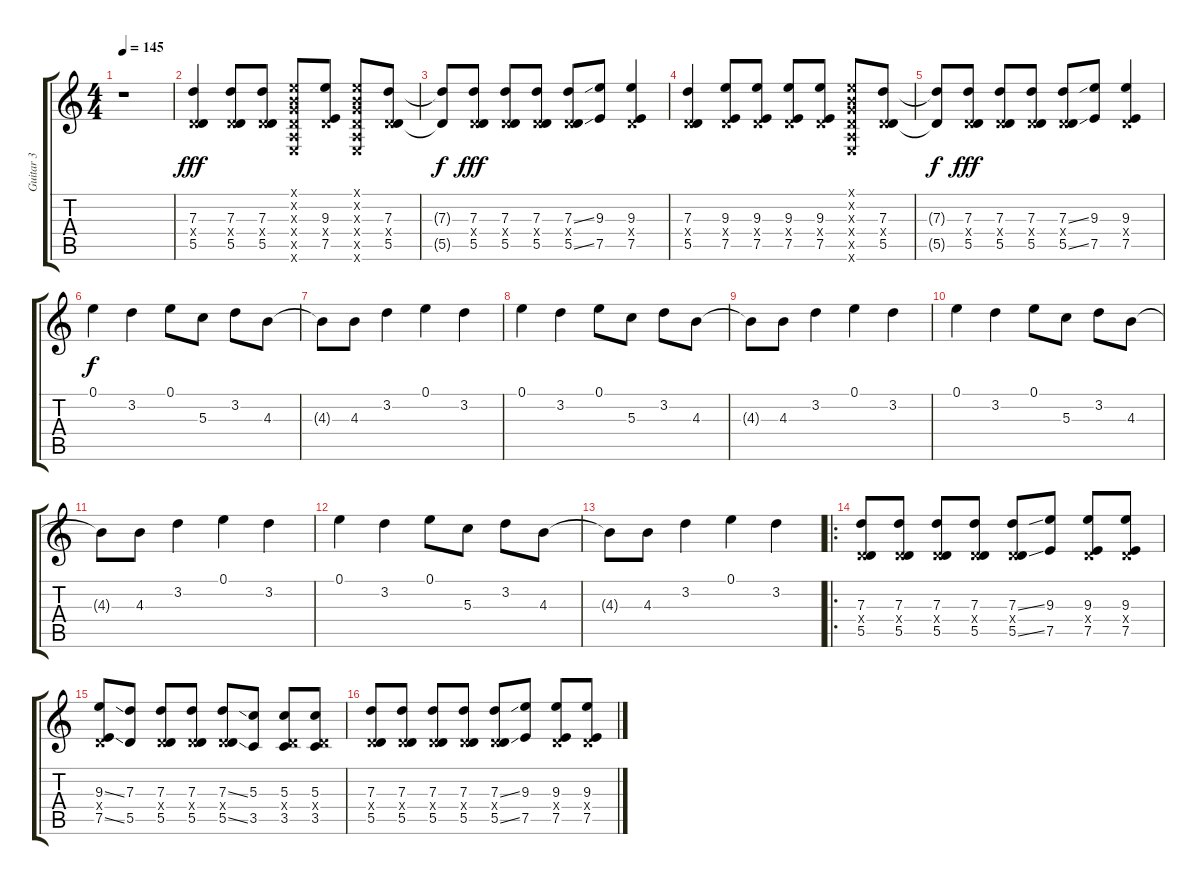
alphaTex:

\track ("Guitar 3" "Guitar 3") {instrument distortionguitar}
\staff {score tabs}
\tuning (E4 B3 G3 D3 A2 E2) {hide}
\ts (4 4)
\tempo 145
\clef g2
\ks c
r.1{dy fff} |
(7.3 0.4{x} 5.5).4 (7.3 0.4{x} 5.5).8 (7.3 0.4{x} 5.5).8 (0.1{x} 0.2{x} 0.3{x} 0.4{x} 0.5{x} 0.6{x}).8 (9.3 0.4{x} 7.5).8 (0.1{x} 0.2{x} 0.3{x} 0.4{x} 0.5{x} 0.6{x}).8 (7.3 0.4{x} 5.5).8 |
(7.3{t} 5.5{t}).8{dy f} (7.3 0.4{x} 5.5).8{dy fff} (7.3 0.4{x} 5.5).8 (7.3 0.4{x} 5.5).8 (7.3{ss} 0.4{x} 5.5{ss}).8 (9.3 7.5).8 (9.3 0.4{x} 7.5).4 |
(7.3 0.4{x} 5.5).4 (9.3 0.4{x} 7.5).8 (9.3 0.4{x} 7.5).8 (9.3 0.4{x} 7.5).8 (9.3 0.4{x} 7.5).8 (0.1{x} 0.2{x} 0.3{x} 0.4{x} 0.5{x} 0.6{x}).8 (7.3 0.4{x} 5.5).8 |
(7.3{t} 5.5{t}).8{dy f} (7.3 0.4{x} 5.5).8{dy fff} (7.3 0.4{x} 5.5).8 (7.3 0.4{x} 5.5).8 (7.3{ss} 0.4{x} 5.5{ss}).8 (9.3 7.5).8 (9.3 0.4{x} 7.5).4 |
0.1.4{dy f} 3.2.4 0.1.8 5.3.8 3.2.8 4.3.8 |
4.3{t}.8 4.3.8 3.2.4 0.1.4 3.2.4 |
0.1.4 3.2.4 0.1.8 5.3.8 3.2.8 4.3.8 |
4.3{t}.8 4.3.8 3.2.4 0.1.4 3.2.4 |
0.1.4 3.2.4 0.1.8 5.3.8 3.2.8 4.3.8 |
4.3{t}.8 4.3.8 3.2.4 0.1.4 3.2.4 |
0.1.4 3.2.4 0.1.8 5.3.8 3.2.8 4.3.8 |
4.3{t}.8 4.3.8 3.2.4 0.1.4 3.2.4 |
\ro
(7.3 0.4{x} 5.5).8 (7.3 0.4{x} 5.5).8 (7.3 0.4{x} 5.5).8 (7.3 0.4{x} 5.5).8 (7.3{ss} 0.4{x} 5.5{ss}).8 (9.3 7.5).8 (9.3 0.4{x} 7.5).8 (9.3 0.4{x} 7.5).8 |
(9.3{ss} 0.4{x} 7.5{ss}).8 (7.3 5.5).8 (7.3 0.4{x} 5.5).8 (7.3 0.4{x} 5.5).8 (7.3{ss} 0.4{x} 5.5{ss}).8 (5.3 3.5).8 (5.3 0.4{x} 3.5).8 (5.3 0.4{x} 3.5).8 |
(7.3 0.4{x} 5.5).8 (7.3 0.4{x} 5.5).8 (7.3 0.4{x} 5.5).8 (7.3 0.4{x} 5.5).8 (7.3{ss} 0.4{x} 5.5{ss}).8 (9.3 7.5).8 (9.3 0.4{x} 7.5).8 (9.3 0.4{x} 7.5).8
